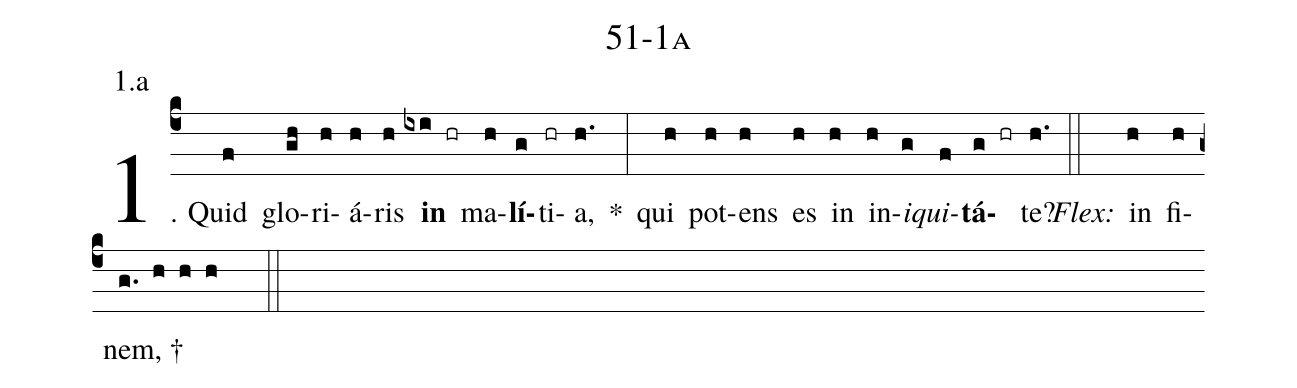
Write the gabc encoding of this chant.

name: 51-1a;
annotation: 1.a;
%%
(c4)1. Quid(f) glo(gh)ri(h)á(h)ris(h) <b>in</b>(ixi hr) ma(h)<b>lí</b>(g)ti(hr)a,(h.) *(:) qui(h) pot(h)ens(h) es(h) in(h) in(h)<i>i</i>(g)<i>qui</i>(f)<b>tá</b>(g hr)te?(h.) (::)
<i>Flex:</i>()  in(h) fi(h)nem, †(g. h h h  ::)
